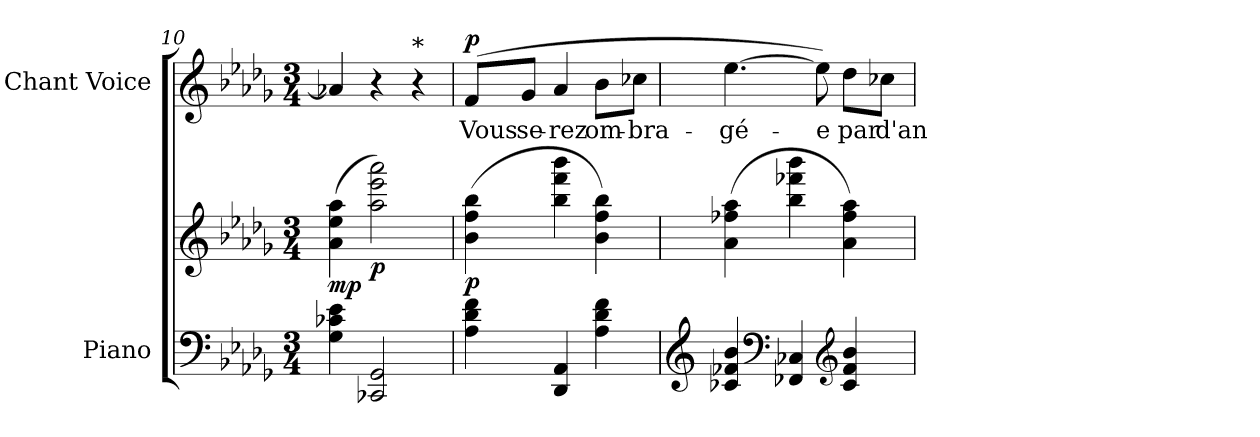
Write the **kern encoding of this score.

**kern	**kern	**dynam	**kern	**text	**dynam
*part2	*part2	*part2	*part1	*part1	*part1
*staff3	*staff2	*staff2/3	*staff1	*staff1	*staff1
*I"Piano	*	*	*I"Chant Voice	*	*
*I'Pno	*	*	*	*	*
*clefF4	*clefG2	*	*clefG2	*	*
*k[b-e-a-d-g-]	*k[b-e-a-d-g-]	*	*k[b-e-a-d-g-]	*	*
*M3/4	*M3/4	*	*M3/4	*	*
=10	=10	=10	=10	=10	=10
!	!	!LO:DY:b	!	!	!
4G-\ 4c-X\ 4e-\	(>4a-\ 4ee-\ 4aa-\	mp	4a-X/]	.	.
!	!	!LO:DY:b	!	!	!
2CC-X/ 2GG-/	2aa-\ 2eee-\ 2aaa-\)	p	4r	.	.
!	!	!	!LO:TX:a:t=*	!	!
.	.	.	4r	.	.
=11	=11	=11	=11	=11	=11
!	!	!LO:DY:b	!	!LO:LY:b	!LO:DY:a
4A-\ 4d-\ 4f\	(>4b-\ 4ff\ 4bb-\	p	(>8f/L	Vous	p
!	!	!	!	!LO:LY:b	!
.	.	.	8g-/J	se-	.
!	!	!	!	!LO:LY:b	!
4DD-/ 4AA-/	4bb-\ 4fff\ 4bbb-\	.	4a-/	-rez	.
!	!	!	!	!LO:LY:b	!
4A-\ 4d-\ 4f\	4b-\ 4ff\ 4bb-\)	.	8b-\L	om-	.
!	!	!	!	!LO:LY:b	!
.	.	.	8cc-X\J	-bra-	.
=12	=12	=12	=12	=12	=12
*clefG2	*	*	*	*	*
!	!	!	!	!LO:LY:b	!
4c-X/ 4f-X/ 4b-/	(>4a-\ 4ff-X\ 4aa-\	.	[4.ee-\	-gé-	.
*clefF4	*	*	*	*	*
4FF-X/ 4C-X/	4bb-\ 4fff-X\ 4bbb-\	.	.	.	.
!	!	!	!	!LO:LY:b	!
.	.	.	8ee-\])	-e	.
*clefG2	*	*	*	*	*
!	!	!	!	!LO:LY:b	!
4c-/ 4f-/ 4b-/	4a-\ 4ff-\ 4aa-\)	.	8dd-\L	par	.
!	!	!	!	!LO:LY:b	!
.	.	.	8cc-X\J	d'an-	.
=	=	=	=	=	=
*-	*-	*-	*-	*-	*-
